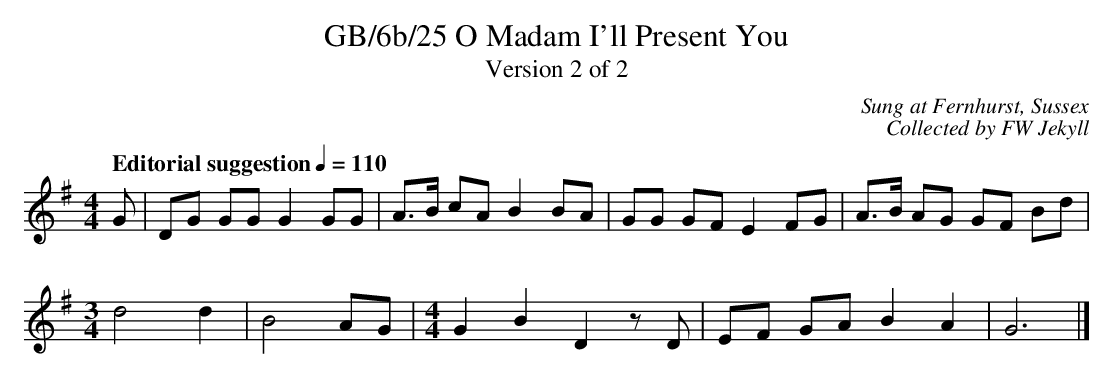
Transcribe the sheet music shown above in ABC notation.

X:1
T:GB/6b/25 O Madam I'll Present You
T:Version 2 of 2
C:Sung at Fernhurst, Sussex
C:Collected by FW Jekyll
L:1/8
M:4/4
Q:"Editorial suggestion" 1/4=110
K:G
G | DG GG G2 GG | A>B cA B2 BA | GG GF E2 FG | A3/2B/ AG GF Bd |
[M:3/4] d4 d2 | B4 AG |[M:4/4] G2 B2 D2 z D | EF GA B2 A2 | G6 |]
